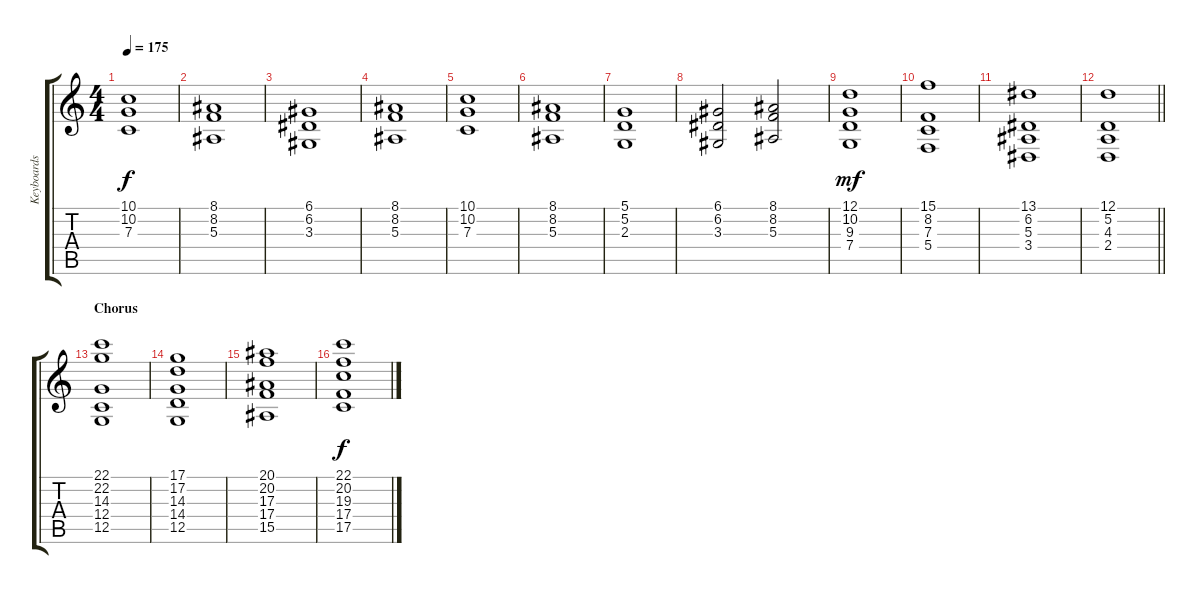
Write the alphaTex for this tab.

\track ("Keyboards 1" "Keyboards ") {instrument stringensemble1}
\staff {score tabs}
\tuning (D4 A3 F3 C3 G2 D2) {hide}
\ts (4 4)
\tempo 175
\clef g2
\ks c
(10.1 10.2 7.3).1{dy f} |
(8.1 8.2 5.3).1 |
(6.1 6.2 3.3).1 |
(8.1 8.2 5.3).1 |
(10.1 10.2 7.3).1 |
(8.1 8.2 5.3).1 |
(5.1 5.2 2.3).1 |
(6.1 6.2 3.3).2 (8.1 8.2 5.3).2 |
(12.1 10.2 9.3 7.4).1{dy mf} |
(15.1 8.2 7.3 5.4).1 |
(13.1 6.2 5.3 3.4).1 |
\barLineRight lightlight
(12.1 5.2 4.3 2.4).1 |
\section ("" "Chorus")
(22.1 22.2 14.3 12.4 12.5).1 |
(17.1 17.2 14.3 14.4 12.5).1 |
(20.1 20.2 17.3 17.4 15.5).1 |
(22.1 20.2 19.3 17.4 17.5).1{dy f}
